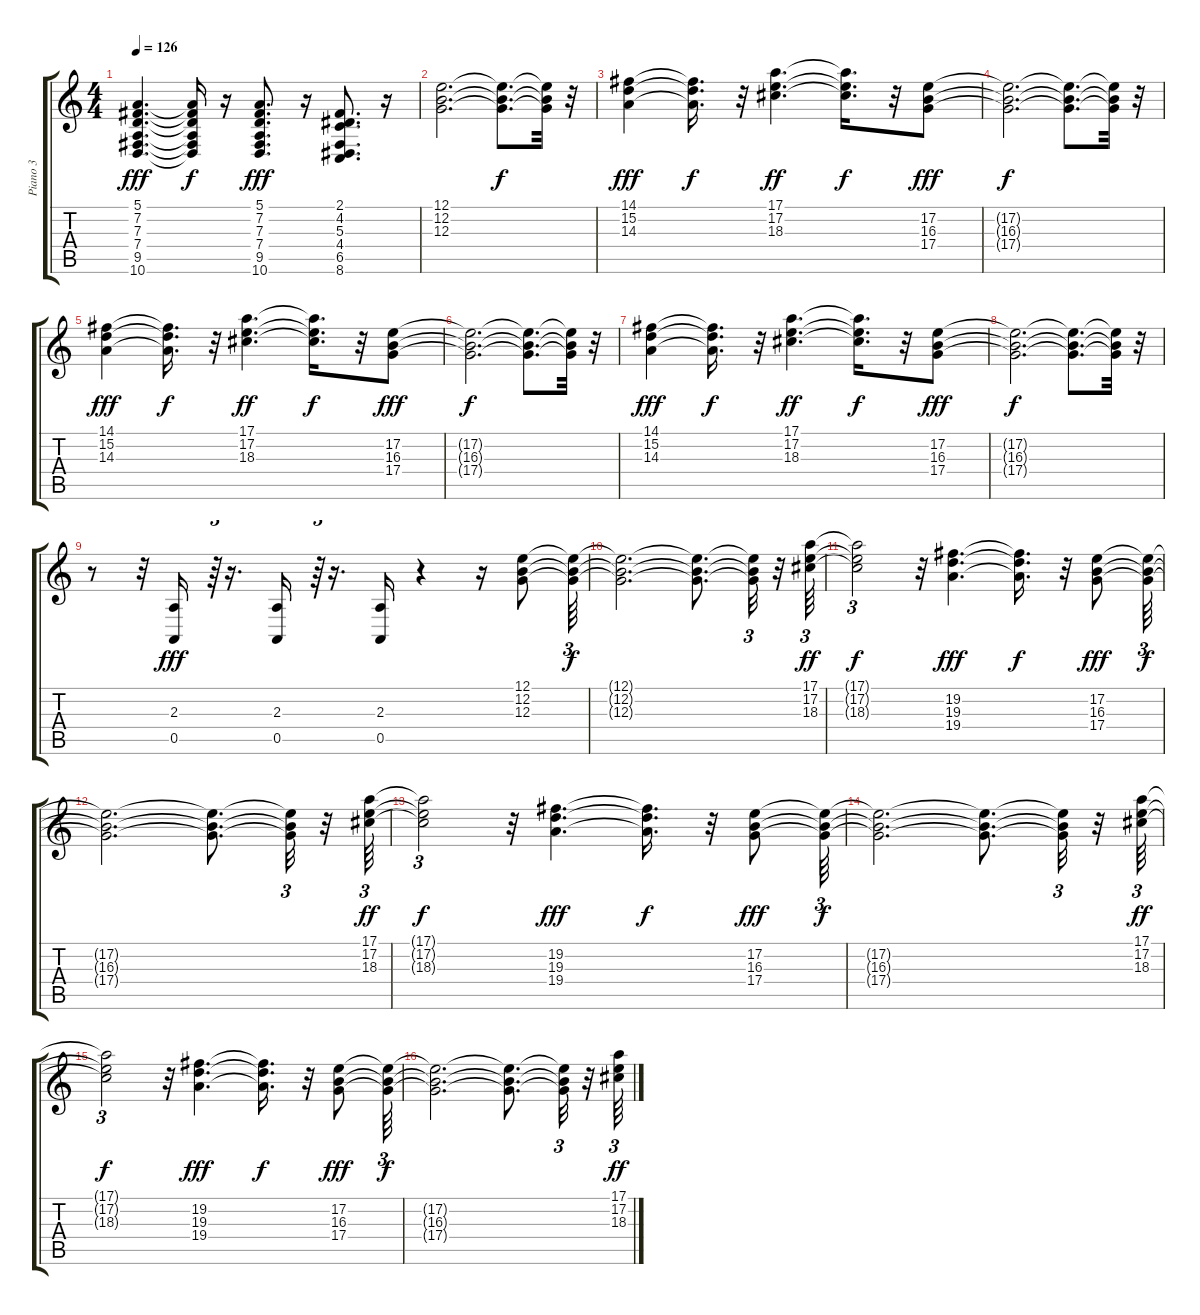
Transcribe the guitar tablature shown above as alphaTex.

\track ("Piano 3" "Piano 3") {instrument electricgrandpiano}
\staff {score tabs}
\tuning (E4 B3 G3 D3 A2 E2) {hide}
\ts (4 4)
\tempo 126
\clef g2
\ks c
(5.1 7.2 7.3 7.4 9.5 10.6).4{d dy fff} (5.1{t} 7.2{t} 7.3{t} 7.4{t} 9.5{t} 10.6{t}).16{dy f} r.16 (5.1 7.2 7.3 7.4 9.5 10.6).8{d dy fff} r.16 (2.1 4.2 5.3 4.4 6.5 8.6).8{d} r.16 |
(12.1 12.2 12.3).2{d} (12.1{t} 12.2{t} 12.3{t}).8{d dy f} (12.1{t} 12.2{t} 12.3{t}).32 r.32 |
(14.1 15.2 14.3).4{dy fff} (14.1{t} 15.2{t} 14.3{t}).16{d dy f} r.32 (17.1 17.2 18.3).4{d dy ff} (17.1{t} 17.2{t} 18.3{t}).16{d dy f} r.32 (17.2 16.3 17.4).8{dy fff} |
(17.2{t} 16.3{t} 17.4{t}).2{d dy f} (17.2{t} 16.3{t} 17.4{t}).8{d} (17.2{t} 16.3{t} 17.4{t}).32 r.32 |
(14.1 15.2 14.3).4{dy fff} (14.1{t} 15.2{t} 14.3{t}).16{d dy f} r.32 (17.1 17.2 18.3).4{d dy ff} (17.1{t} 17.2{t} 18.3{t}).16{d dy f} r.32 (17.2 16.3 17.4).8{dy fff} |
(17.2{t} 16.3{t} 17.4{t}).2{d dy f} (17.2{t} 16.3{t} 17.4{t}).8{d} (17.2{t} 16.3{t} 17.4{t}).32 r.32 |
(14.1 15.2 14.3).4{dy fff} (14.1{t} 15.2{t} 14.3{t}).16{d dy f} r.32 (17.1 17.2 18.3).4{d dy ff} (17.1{t} 17.2{t} 18.3{t}).16{d dy f} r.32 (17.2 16.3 17.4).8{dy fff} |
(17.2{t} 16.3{t} 17.4{t}).2{d dy f} (17.2{t} 16.3{t} 17.4{t}).8{d} (17.2{t} 16.3{t} 17.4{t}).32 r.32 |
r.8 r.32 (2.3 0.5).16{dy fff} r.64{tu (3 2)} r.16{d} (2.3 0.5).16 r.64{tu (3 2)} r.16{d} (2.3 0.5).16 r.4 r.16 (12.1 12.2 12.3).8 (12.1{t} 12.2{t} 12.3{t}).64{tu (3 2) dy f} |
(12.1{t} 12.2{t} 12.3{t}).2{d} (12.1{t} 12.2{t} 12.3{t}).8{d} (12.1{t} 12.2{t} 12.3{t}).32{tu (3 2)} r.32 (17.1 17.2 18.3).64{tu (3 2) dy ff} |
(17.1{t} 17.2{t} 18.3{t}).2{tu (3 2) dy f} r.32 (19.2 19.3 19.4).4{d dy fff} (19.2{t} 19.3{t} 19.4{t}).16{d dy f} r.32 (17.2 16.3 17.4).8{dy fff} (17.2{t} 16.3{t} 17.4{t}).64{tu (3 2) dy f} |
(17.2{t} 16.3{t} 17.4{t}).2{d} (17.2{t} 16.3{t} 17.4{t}).8{d} (17.2{t} 16.3{t} 17.4{t}).32{tu (3 2)} r.32 (17.1 17.2 18.3).64{tu (3 2) dy ff} |
(17.1{t} 17.2{t} 18.3{t}).2{tu (3 2) dy f} r.32 (19.2 19.3 19.4).4{d dy fff} (19.2{t} 19.3{t} 19.4{t}).16{d dy f} r.32 (17.2 16.3 17.4).8{dy fff} (17.2{t} 16.3{t} 17.4{t}).64{tu (3 2) dy f} |
(17.2{t} 16.3{t} 17.4{t}).2{d} (17.2{t} 16.3{t} 17.4{t}).8{d} (17.2{t} 16.3{t} 17.4{t}).32{tu (3 2)} r.32 (17.1 17.2 18.3).64{tu (3 2) dy ff} |
(17.1{t} 17.2{t} 18.3{t}).2{tu (3 2) dy f} r.32 (19.2 19.3 19.4).4{d dy fff} (19.2{t} 19.3{t} 19.4{t}).16{d dy f} r.32 (17.2 16.3 17.4).8{dy fff} (17.2{t} 16.3{t} 17.4{t}).64{tu (3 2) dy f} |
(17.2{t} 16.3{t} 17.4{t}).2{d} (17.2{t} 16.3{t} 17.4{t}).8{d} (17.2{t} 16.3{t} 17.4{t}).32{tu (3 2)} r.32 (17.1 17.2 18.3).64{tu (3 2) dy ff}
